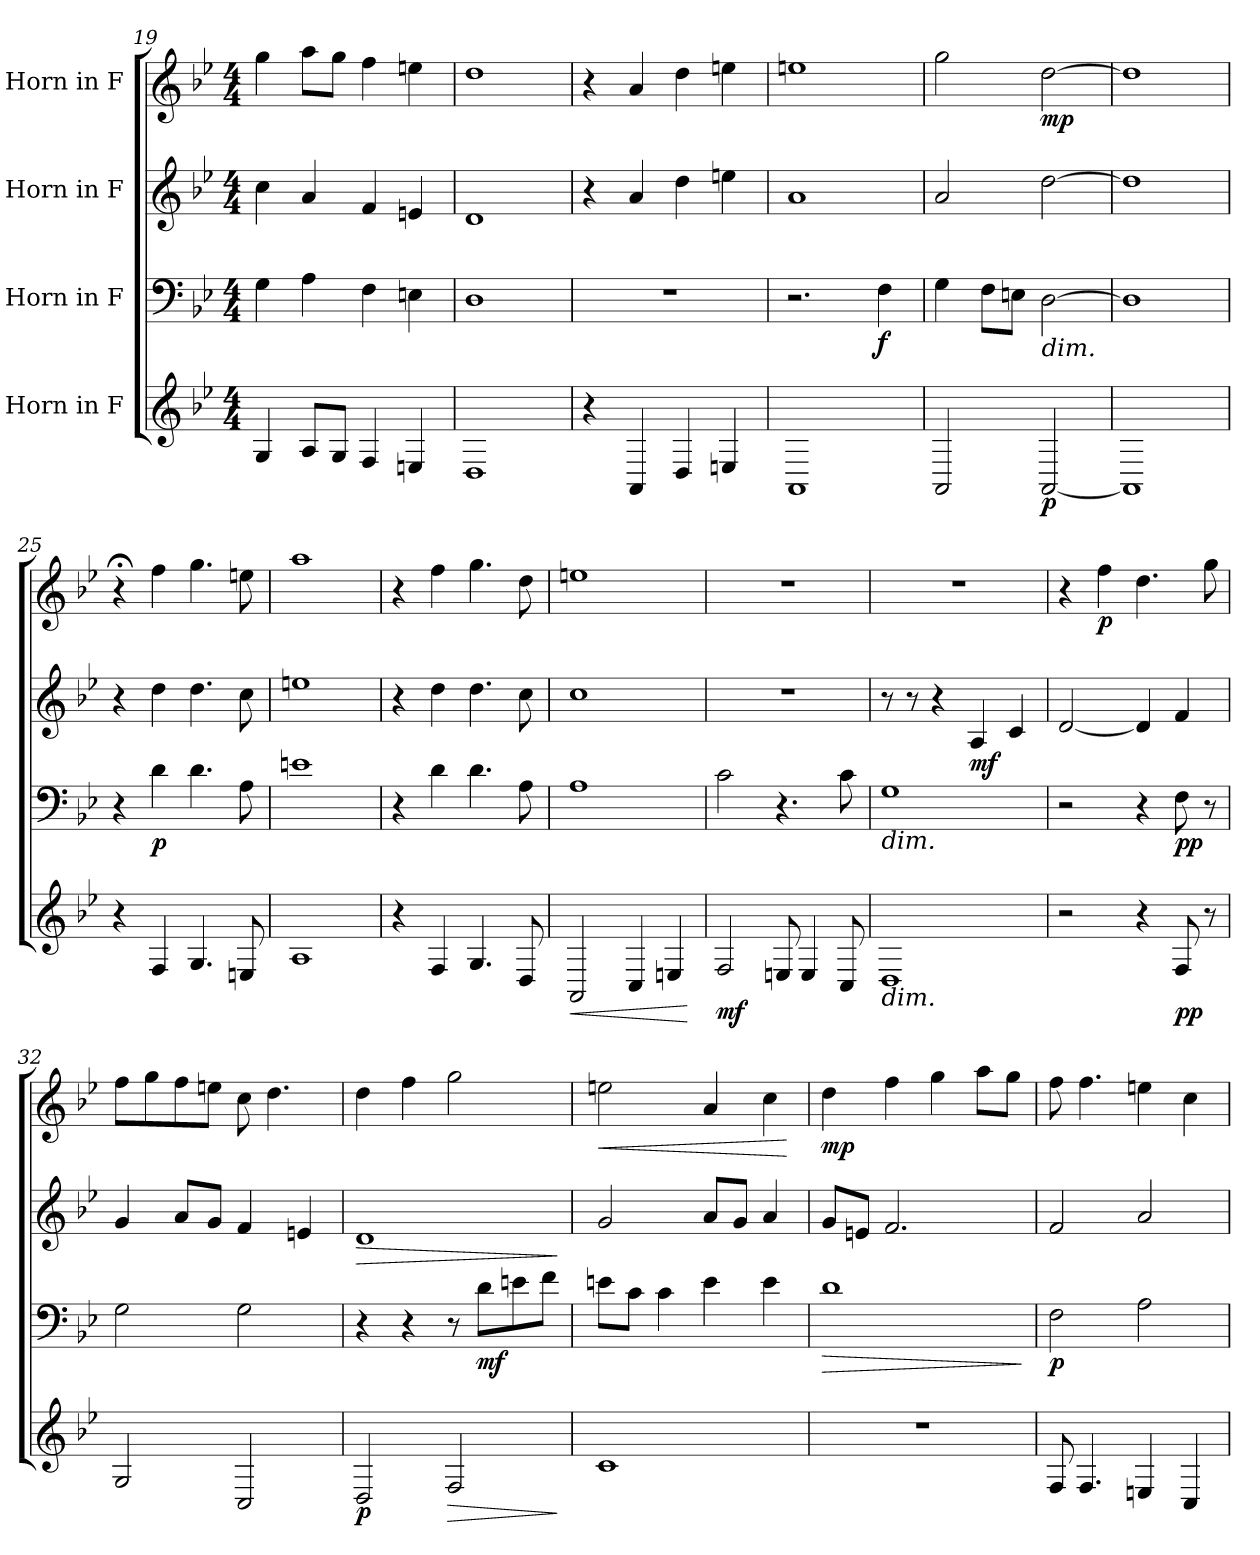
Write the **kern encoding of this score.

**kern	**dynam	**kern	**dynam	**kern	**dynam	**kern	**dynam
*part4	*part4	*part3	*part3	*part2	*part2	*part1	*part1
*staff4	*staff4	*staff3	*staff3	*staff2	*staff2	*staff1	*staff1
*I"Horn in F	*	*I"Horn in F	*	*I"Horn in F	*	*I"Horn in F	*
!!LO:PB:g=z
*clefG2	*	*clefF4	*	*clefG2	*	*clefG2	*
*ITrd4c7	*	*ITrd4c7	*	*ITrd4c7	*	*ITrd4c7	*
*k[b-e-a-]	*	*k[b-e-a-]	*	*k[b-e-a-]	*	*k[b-e-a-]	*
*M4/4	*	*M4/4	*	*M4/4	*	*M4/4	*
=19	=19	=19	=19	=19	=19	=19	=19
4C/	.	4C\	.	4f\	.	4cc\	.
8D/L	.	4D\	.	4d/	.	8dd\L	.
8C/J	.	.	.	.	.	8cc\J	.
4BB-/	.	4BB-\	.	4B-/	.	4b-\	.
4AAn/	.	4AAn\	.	4An/	.	4an\	.
=20	=20	=20	=20	=20	=20	=20	=20
1GG	.	1GG	.	1G	.	1g	.
=21	=21	=21	=21	=21	=21	=21	=21
4r	.	1r	.	4r	.	4r	.
4DD/	.	.	.	4d/	.	4d/	.
4GG/	.	.	.	4g\	.	4g\	.
4AAn/	.	.	.	4an\	.	4an\	.
=22	=22	=22	=22	=22	=22	=22	=22
1DD	.	2.r	.	1d	.	1an	.
!	!	!	!LO:DY:b	!	!	!	!
.	.	4BB-\	f	.	.	.	.
=23	=23	=23	=23	=23	=23	=23	=23
2DD/	.	4C\	.	2d/	.	2cc\	.
.	.	8BB-\L	.	.	.	.	.
.	.	8AAn\J	.	.	.	.	.
!	!	!LO:TX:b:i:t=dim.	!	!	!	!	!
!	!LO:DY:b	!	!	!	!	!	!LO:DY:b
[2DD/	p	[2GG\	.	[2g\	.	[2g\	mp
=24	=24	=24	=24	=24	=24	=24	=24
1DD]	.	1GG]	.	1g]	.	1g]	.
=25	=25	=25	=25	=25	=25	=25	=25
4r	.	4r	.	4r	.	4r;<	.
!	!	!	!LO:DY:b	!	!	!	!
4BB-/	.	4G\	p	4g\	.	4b-\	.
4.C/	.	4.G\	.	4.g\	.	4.cc\	.
8AAn/	.	8D\	.	8f\	.	8an\	.
=26	=26	=26	=26	=26	=26	=26	=26
1D	.	1An	.	1an	.	1dd	.
=27	=27	=27	=27	=27	=27	=27	=27
4r	.	4r	.	4r	.	4r	.
4BB-/	.	4G\	.	4g\	.	4b-\	.
4.C/	.	4.G\	.	4.g\	.	4.cc\	.
8GG/	.	8D\	.	8f\	.	8g\	.
!!LO:LB:g=z
=28	=28	=28	=28	=28	=28	=28	=28
!	!LO:HP:b	!	!	!	!	!	!
2DD/	<	1D	.	1f	.	1an	.
4FF/	.	.	.	.	.	.	.
4AAn/	.	.	.	.	.	.	.
.	[	.	.	.	.	.	.
=29	=29	=29	=29	=29	=29	=29	=29
!	!LO:DY:b	!	!	!	!	!	!
2BB-/	mf	2F\	.	1r	.	1r	.
8AAn/	.	4.r	.	.	.	.	.
4AA/	.	.	.	.	.	.	.
8FF/	.	8F\	.	.	.	.	.
=30	=30	=30	=30	=30	=30	=30	=30
!	!	!LO:TX:b:i:t=dim.	!	!	!	!	!
!LO:TX:b:i:t=dim.	!	!	!	!	!	!	!
1GG	.	1C	.	8r	.	1r	.
.	.	.	.	8r	.	.	.
.	.	.	.	4r	.	.	.
!	!	!	!	!	!LO:DY:b	!	!
.	.	.	.	4D/	mf	.	.
.	.	.	.	4F/	.	.	.
=31	=31	=31	=31	=31	=31	=31	=31
2r	.	2r	.	[2G/	.	4r	.
!	!	!	!	!	!	!	!LO:DY:b
.	.	.	.	.	.	4b-\	p
4r	.	4r	.	4G/]	.	4.g\	.
!	!LO:DY:b	!	!LO:DY:b	!	!	!	!
8BB-/	pp	8BB-\	pp	4B-/	.	.	.
8r	.	8r	.	.	.	8cc\	.
=32	=32	=32	=32	=32	=32	=32	=32
2C/	.	2C\	.	4c/	.	8b-\L	.
.	.	.	.	.	.	8cc\	.
.	.	.	.	8d/L	.	8b-\	.
.	.	.	.	8c/J	.	8an\J	.
2FF/	.	2C\	.	4B-/	.	8f\	.
.	.	.	.	.	.	4.g\	.
.	.	.	.	4An/	.	.	.
=33	=33	=33	=33	=33	=33	=33	=33
!	!LO:DY:b	!	!	!	!LO:HP:b	!	!
2GG/	p	4r	.	1G	>	4g\	.
.	.	4r	.	.	.	4b-\	.
!	!LO:HP:b	!	!	!	!	!	!
2BB-/	>	8r	.	.	.	2cc\	.
!	!	!	!LO:DY:b	!	!	!	!
.	.	8G\L	mf	.	.	.	.
.	.	8An\	.	.	.	.	.
.	.	8B-\J	.	.	.	.	.
.	]	.	.	.	]	.	.
!!LO:PB:g=z
=34	=34	=34	=34	=34	=34	=34	=34
!	!	!	!	!	!	!	!LO:HP:b
1F	.	8An\L	.	2c/	.	2an\	<
.	.	8F\J	.	.	.	.	.
.	.	4F\	.	.	.	.	.
.	.	4A\	.	8d/L	.	4d/	.
.	.	.	.	8c/J	.	.	.
.	.	4A\	.	4d/	.	4f\	.
.	.	.	.	.	.	.	[
=35	=35	=35	=35	=35	=35	=35	=35
!	!	!	!LO:HP:b	!	!	!	!LO:DY:b
1r	.	1G	>	8c/L	.	4g\	mp
.	.	.	.	8An/J	.	.	.
.	.	.	.	2.B-/	.	4b-\	.
.	.	.	.	.	.	4cc\	.
.	.	.	.	.	.	8dd\L	.
.	.	.	.	.	.	8cc\J	.
.	.	.	]	.	.	.	.
=36	=36	=36	=36	=36	=36	=36	=36
!	!	!	!LO:DY:b	!	!	!	!
8BB-/	.	2BB-\	p	2B-/	.	8b-\	.
4.BB-/	.	.	.	.	.	4.b-\	.
4AAn/	.	2D\	.	2d/	.	4an\	.
4FF/	.	.	.	.	.	4f\	.
=	=	=	=	=	=	=	=
*-	*-	*-	*-	*-	*-	*-	*-
